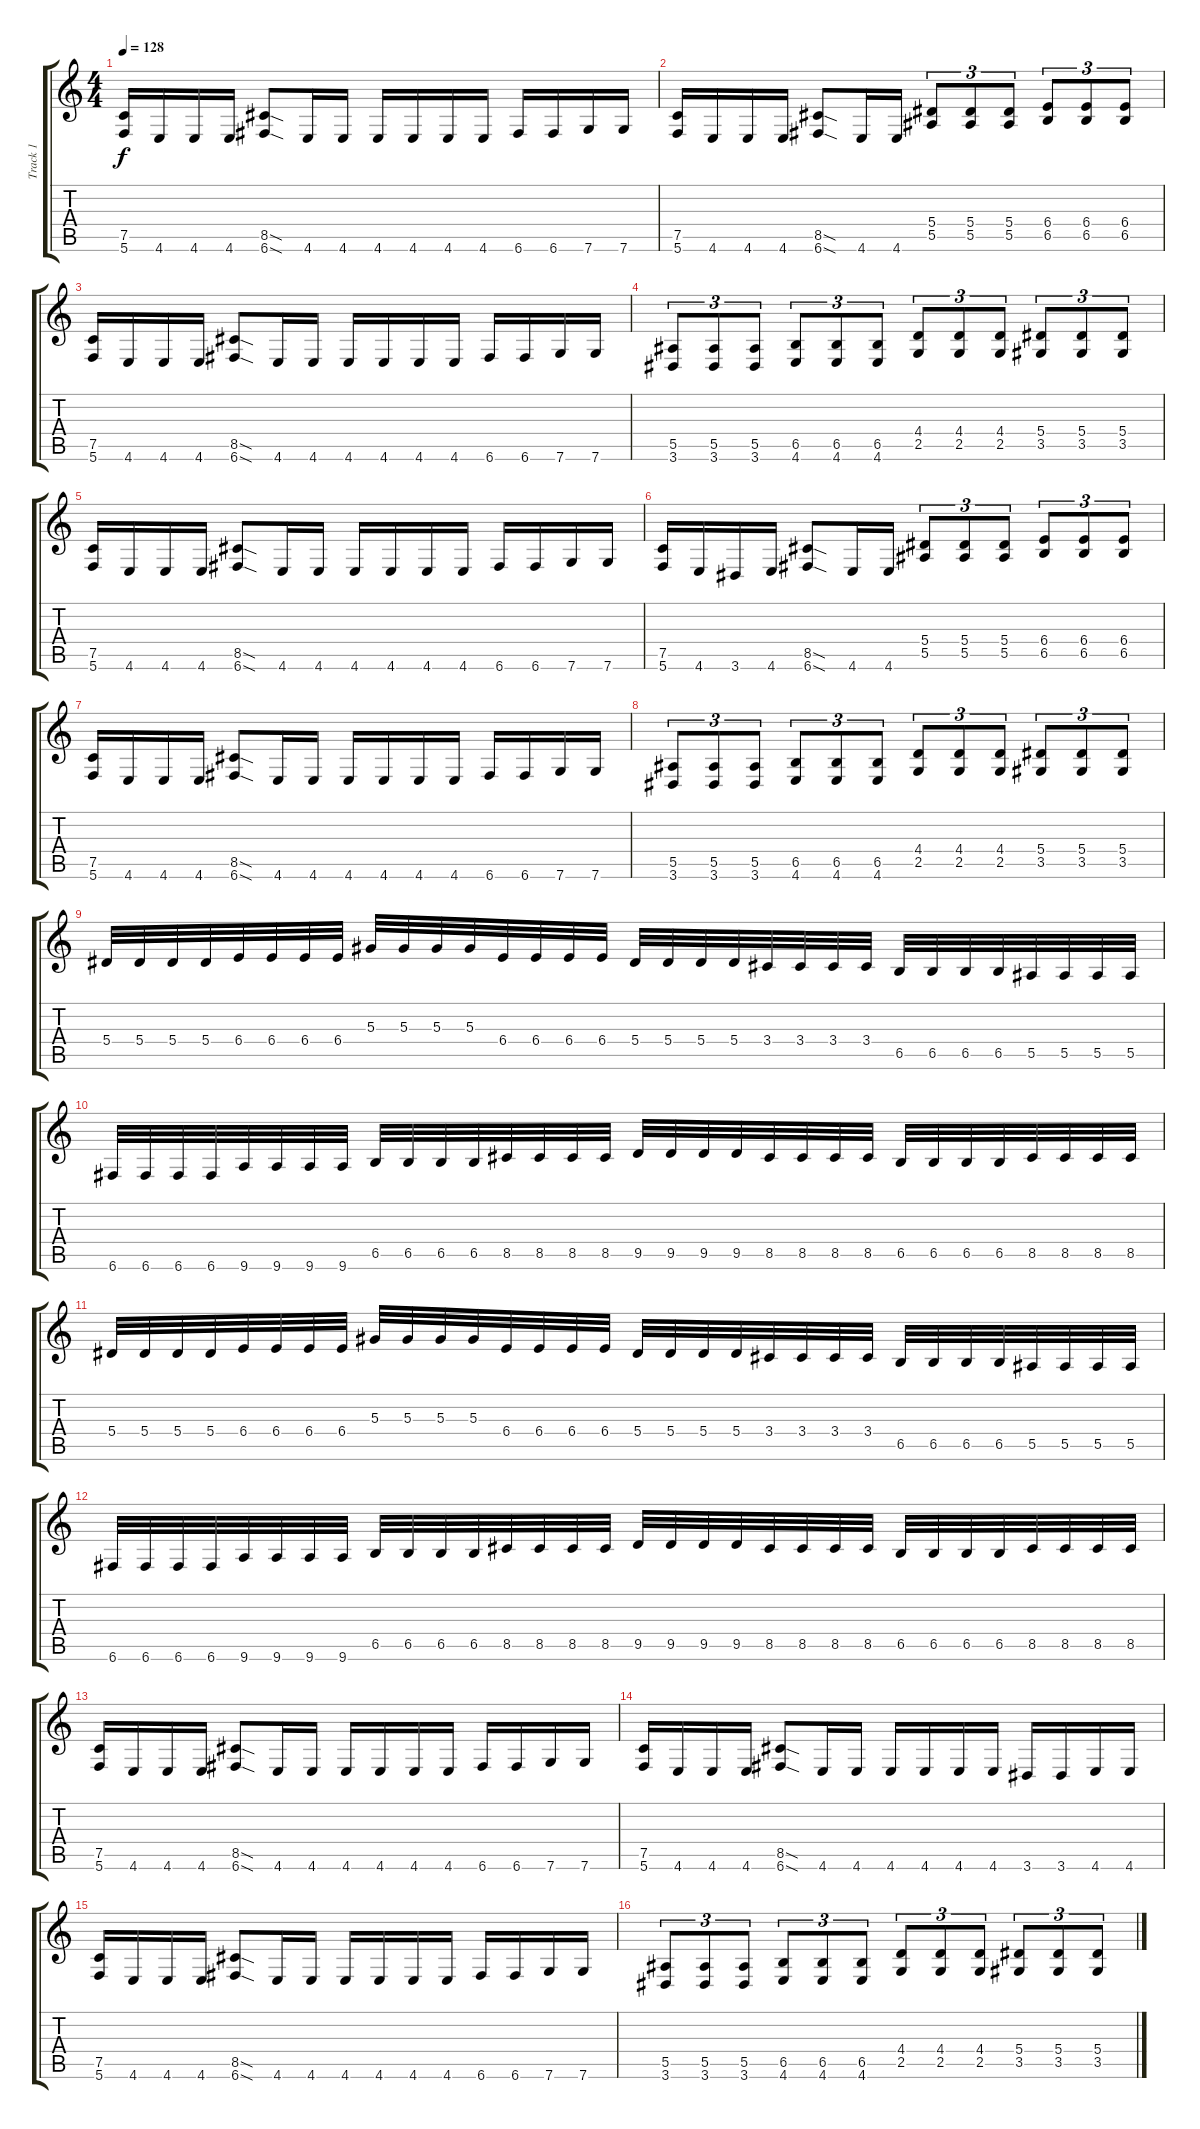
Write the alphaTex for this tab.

\track ("Track 1" "Track 1") {instrument overdrivenguitar}
\staff {score tabs}
\tuning (C4 G3 Eb3 Bb2 F2 C2) {hide}
\ts (4 4)
\tempo 128
\clef g2
\ks c
(7.5 5.6).16{dy f} 4.6.16 4.6.16 4.6.16 (8.5{sod} 6.6{sod}).8 4.6.16 4.6.16 4.6.16 4.6.16 4.6.16 4.6.16 6.6.16 6.6.16 7.6.16 7.6.16 |
(7.5 5.6).16 4.6.16 4.6.16 4.6.16 (8.5{sod} 6.6{sod}).8 4.6.16 4.6.16 (5.4 5.5).8{tu (3 2)} (5.4 5.5).8{tu (3 2)} (5.4 5.5).8{tu (3 2)} (6.4 6.5).8{tu (3 2)} (6.4 6.5).8{tu (3 2)} (6.4 6.5).8{tu (3 2)} |
(7.5 5.6).16 4.6.16 4.6.16 4.6.16 (8.5{sod} 6.6{sod}).8 4.6.16 4.6.16 4.6.16 4.6.16 4.6.16 4.6.16 6.6.16 6.6.16 7.6.16 7.6.16 |
(5.5 3.6).8{tu (3 2)} (5.5 3.6).8{tu (3 2)} (5.5 3.6).8{tu (3 2)} (6.5 4.6).8{tu (3 2)} (6.5 4.6).8{tu (3 2)} (6.5 4.6).8{tu (3 2)} (4.4 2.5).8{tu (3 2)} (4.4 2.5).8{tu (3 2)} (4.4 2.5).8{tu (3 2)} (5.4 3.5).8{tu (3 2)} (5.4 3.5).8{tu (3 2)} (5.4 3.5).8{tu (3 2)} |
(7.5 5.6).16 4.6.16 4.6.16 4.6.16 (8.5{sod} 6.6{sod}).8 4.6.16 4.6.16 4.6.16 4.6.16 4.6.16 4.6.16 6.6.16 6.6.16 7.6.16 7.6.16 |
(7.5 5.6).16 4.6.16 3.6.16 4.6.16 (8.5{sod} 6.6{sod}).8 4.6.16 4.6.16 (5.4 5.5).8{tu (3 2)} (5.4 5.5).8{tu (3 2)} (5.4 5.5).8{tu (3 2)} (6.4 6.5).8{tu (3 2)} (6.4 6.5).8{tu (3 2)} (6.4 6.5).8{tu (3 2)} |
(7.5 5.6).16 4.6.16 4.6.16 4.6.16 (8.5{sod} 6.6{sod}).8 4.6.16 4.6.16 4.6.16 4.6.16 4.6.16 4.6.16 6.6.16 6.6.16 7.6.16 7.6.16 |
(5.5 3.6).8{tu (3 2)} (5.5 3.6).8{tu (3 2)} (5.5 3.6).8{tu (3 2)} (6.5 4.6).8{tu (3 2)} (6.5 4.6).8{tu (3 2)} (6.5 4.6).8{tu (3 2)} (4.4 2.5).8{tu (3 2)} (4.4 2.5).8{tu (3 2)} (4.4 2.5).8{tu (3 2)} (5.4 3.5).8{tu (3 2)} (5.4 3.5).8{tu (3 2)} (5.4 3.5).8{tu (3 2)} |
5.4.32 5.4.32 5.4.32 5.4.32 6.4.32 6.4.32 6.4.32 6.4.32 5.3.32 5.3.32 5.3.32 5.3.32 6.4.32 6.4.32 6.4.32 6.4.32 5.4.32 5.4.32 5.4.32 5.4.32 3.4.32 3.4.32 3.4.32 3.4.32 6.5.32 6.5.32 6.5.32 6.5.32 5.5.32 5.5.32 5.5.32 5.5.32 |
6.6.32 6.6.32 6.6.32 6.6.32 9.6.32 9.6.32 9.6.32 9.6.32 6.5.32 6.5.32 6.5.32 6.5.32 8.5.32 8.5.32 8.5.32 8.5.32 9.5.32 9.5.32 9.5.32 9.5.32 8.5.32 8.5.32 8.5.32 8.5.32 6.5.32 6.5.32 6.5.32 6.5.32 8.5.32 8.5.32 8.5.32 8.5.32 |
5.4.32 5.4.32 5.4.32 5.4.32 6.4.32 6.4.32 6.4.32 6.4.32 5.3.32 5.3.32 5.3.32 5.3.32 6.4.32 6.4.32 6.4.32 6.4.32 5.4.32 5.4.32 5.4.32 5.4.32 3.4.32 3.4.32 3.4.32 3.4.32 6.5.32 6.5.32 6.5.32 6.5.32 5.5.32 5.5.32 5.5.32 5.5.32 |
6.6.32 6.6.32 6.6.32 6.6.32 9.6.32 9.6.32 9.6.32 9.6.32 6.5.32 6.5.32 6.5.32 6.5.32 8.5.32 8.5.32 8.5.32 8.5.32 9.5.32 9.5.32 9.5.32 9.5.32 8.5.32 8.5.32 8.5.32 8.5.32 6.5.32 6.5.32 6.5.32 6.5.32 8.5.32 8.5.32 8.5.32 8.5.32 |
(7.5 5.6).16 4.6.16 4.6.16 4.6.16 (8.5{sod} 6.6{sod}).8 4.6.16 4.6.16 4.6.16 4.6.16 4.6.16 4.6.16 6.6.16 6.6.16 7.6.16 7.6.16 |
(7.5 5.6).16 4.6.16 4.6.16 4.6.16 (8.5{sod} 6.6{sod}).8 4.6.16 4.6.16 4.6.16 4.6.16 4.6.16 4.6.16 3.6.16 3.6.16 4.6.16 4.6.16 |
(7.5 5.6).16 4.6.16 4.6.16 4.6.16 (8.5{sod} 6.6{sod}).8 4.6.16 4.6.16 4.6.16 4.6.16 4.6.16 4.6.16 6.6.16 6.6.16 7.6.16 7.6.16 |
(5.5 3.6).8{tu (3 2)} (5.5 3.6).8{tu (3 2)} (5.5 3.6).8{tu (3 2)} (6.5 4.6).8{tu (3 2)} (6.5 4.6).8{tu (3 2)} (6.5 4.6).8{tu (3 2)} (4.4 2.5).8{tu (3 2)} (4.4 2.5).8{tu (3 2)} (4.4 2.5).8{tu (3 2)} (5.4 3.5).8{tu (3 2)} (5.4 3.5).8{tu (3 2)} (5.4 3.5).8{tu (3 2)}
